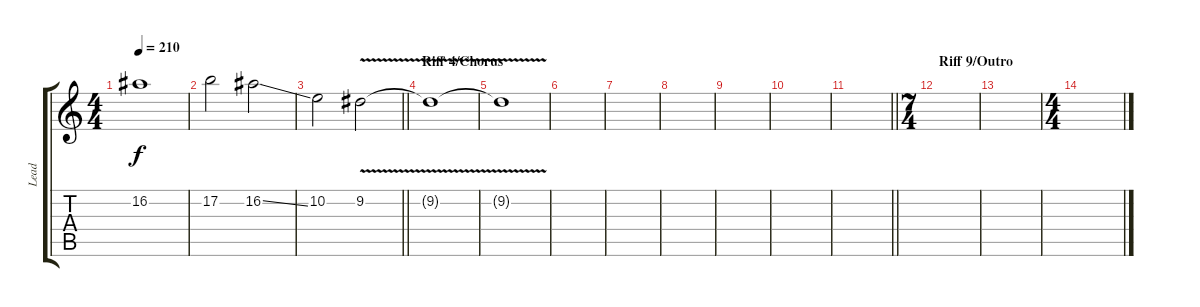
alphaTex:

\track ("Lead" "Lead") {instrument overdrivenguitar}
\staff {score tabs}
\tuning (B3 Gb3 D3 A2 E2 B1) {hide}
\ts (4 4)
\tempo 210
\clef g2
\ks c
16.2{t}.1{dy f} |
17.2.2 16.2{ss}.2 |
\barLineRight lightlight
10.2.2 9.2{v}.2 |
\section ("" "Riff 4/Chorus")
9.2{v t}.1 |
9.2{t}.1 |
|
|
|
|
|
\barLineRight lightlight
|
\ts (7 4)
\section ("" "Riff 9/Outro")
|
|
\ts (4 4)
